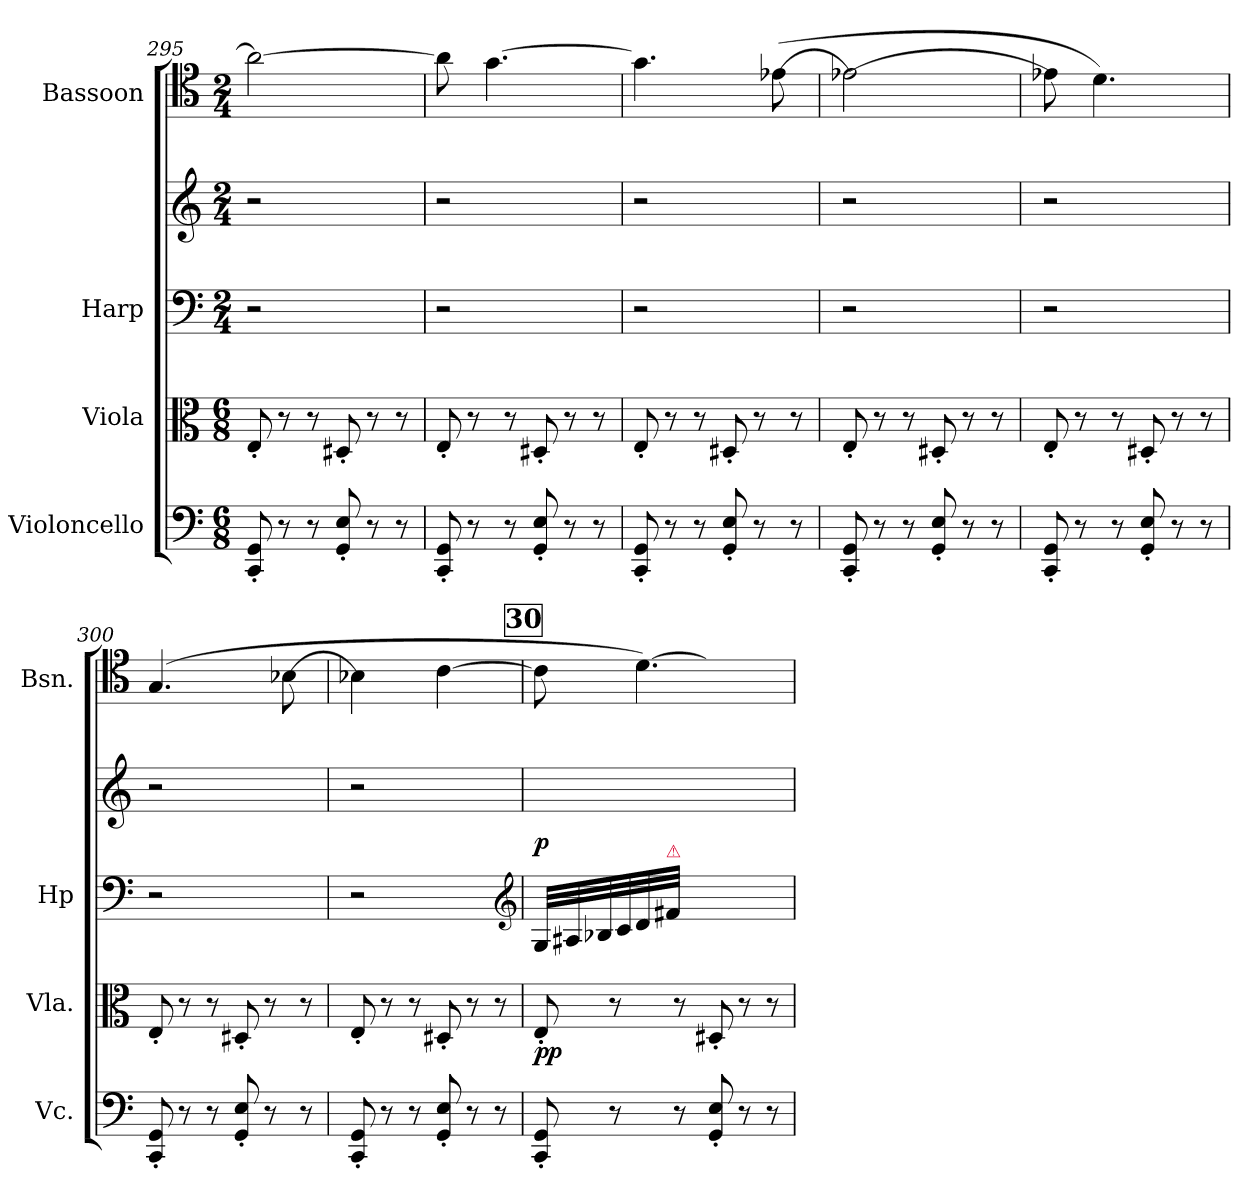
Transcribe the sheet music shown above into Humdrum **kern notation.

**kern	**kern	**dynam	**kern	**kern	**dynam	**kern
*part4	*part3	*part3	*part2	*part2	*part2	*part1
*staff5	*staff4	*staff4	*staff3	*staff2	*staff2/3	*staff1
*I"Violoncello	*I"Viola	*	*I"Harp	*	*	*I"Bassoon
*I'Vc.	*I'Vla.	*	*I'Hp	*	*	*I'Bsn.
*clefF4	*clefC3	*	*clefF4	*clefG2	*	*clefC4
*k[]	*k[]	*	*k[]	*k[]	*	*k[]
*C:	*C:	*	*C:	*C:	*	*C:
*M6/8	*M6/8	*	*M2/4	*M2/4	*	*M2/4
*Xtuplet	*Xtuplet	*	*	*	*	*
=295	=295	=295	=295	=295	=295	=295
12CC' 12GG'	12E'	.	2r	2r	.	2a_
12r	12r	.	.	.	.	.
12r	12r	.	.	.	.	.
12GG' 12E'	12D#X'	.	.	.	.	.
12r	12r	.	.	.	.	.
12r	12r	.	.	.	.	.
=296	=296	=296	=296	=296	=296	=296
12CC' 12GG'	12E'	.	2r	2r	.	8a]
12r	12r	.	.	.	.	.
.	.	.	.	.	.	[4.g
12r	12r	.	.	.	.	.
12GG' 12E'	12D#X'	.	.	.	.	.
12r	12r	.	.	.	.	.
12r	12r	.	.	.	.	.
=297	=297	=297	=297	=297	=297	=297
12CC' 12GG'	12E'	.	2r	2r	.	4.g]
12r	12r	.	.	.	.	.
12r	12r	.	.	.	.	.
12GG' 12E'	12D#X'	.	.	.	.	.
12r	12r	.	.	.	.	.
.	.	.	.	.	.	([8e-X
12r	12r	.	.	.	.	.
=298	=298	=298	=298	=298	=298	=298
12CC' 12GG'	12E'	.	2r	2r	.	2e-X_
12r	12r	.	.	.	.	.
12r	12r	.	.	.	.	.
12GG' 12E'	12D#X'	.	.	.	.	.
12r	12r	.	.	.	.	.
12r	12r	.	.	.	.	.
=299	=299	=299	=299	=299	=299	=299
12CC' 12GG'	12E'	.	2r	2r	.	8e-X]
12r	12r	.	.	.	.	.
.	.	.	.	.	.	4.d)
12r	12r	.	.	.	.	.
12GG' 12E'	12D#X'	.	.	.	.	.
12r	12r	.	.	.	.	.
12r	12r	.	.	.	.	.
=300	=300	=300	=300	=300	=300	=300
12CC' 12GG'	12E'	.	2r	2r	.	(>4.G
12r	12r	.	.	.	.	.
12r	12r	.	.	.	.	.
12GG' 12E'	12D#X'	.	.	.	.	.
12r	12r	.	.	.	.	.
.	.	.	.	.	.	[8B-X
12r	12r	.	.	.	.	.
=301	=301	=301	=301	=301	=301	=301
12CC' 12GG'	12E'	.	2r	2r	.	4B-X]
12r	12r	.	.	.	.	.
12r	12r	.	.	.	.	.
12GG' 12E'	12D#X'	.	.	.	.	[4c
12r	12r	.	.	.	.	.
12r	12r	.	.	.	.	.
*	*	*	*clefG2	*	*	*
!!LO:REH:place=s1:t=30
=302	=302	=302	=302	=302	=302	=302
12CC' 12GG'	12E'	pp	32G!LLL	2ryy	p	8c]
.	.	.	32A#X!	.	.	.
.	.	.	32B-X!	.	.	.
12r	12r	.	.	.	.	.
.	.	.	32c!	.	.	.
.	.	.	32d!	.	.	[4.d)
!	!	!	!LO:TX:a:color=crimson:t=⚠	!	!	!
.	.	.	32f#X!JJJ	.	.	.
12r	12r	.	.	.	.	.
.	.	.	16ryy	.	.	.
12GG' 12E'	12D#X'	.	4ryy	.	.	.
12r	12r	.	.	.	.	.
12r	12r	.	.	.	.	.
=	=	=	=	=	=	=
*-	*-	*-	*-	*-	*-	*-
